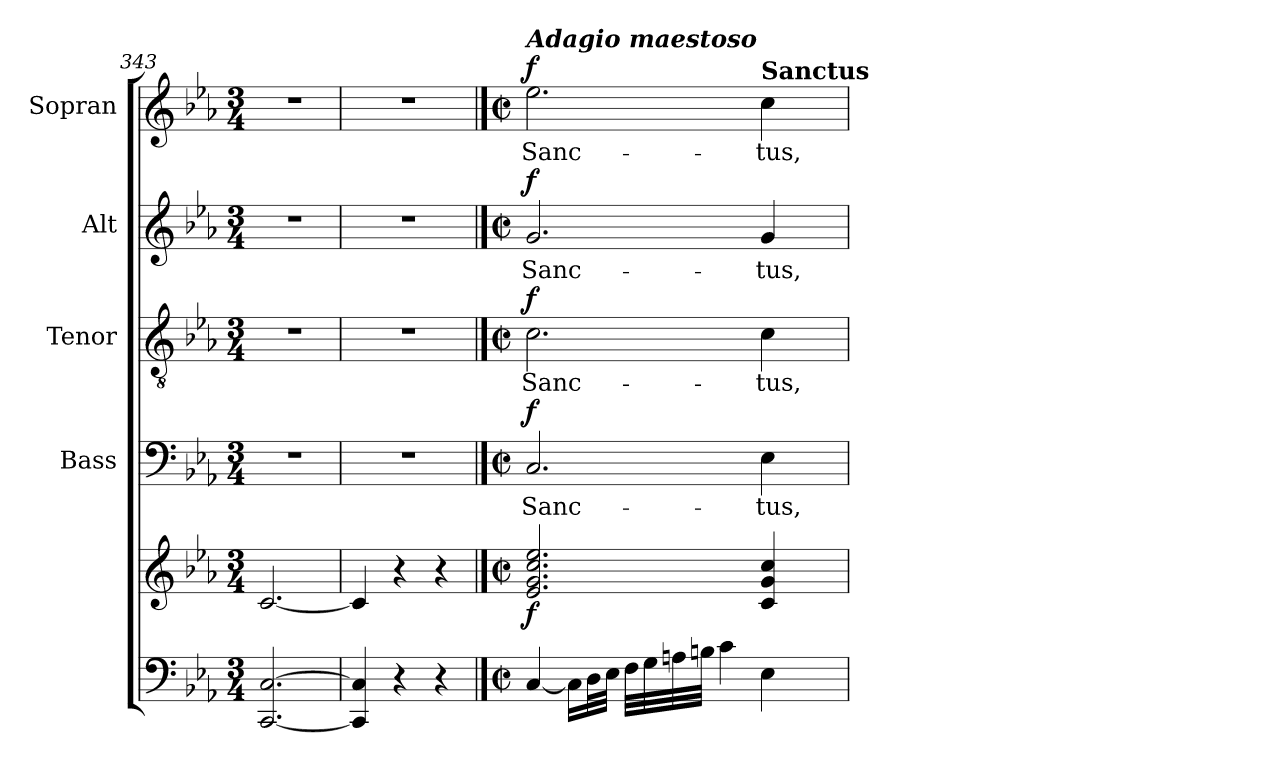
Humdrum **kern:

**kern	**kern	**dynam	**kern	**text	**dynam	**kern	**text	**dynam	**kern	**text	**dynam	**kern	**text	**dynam
*part5	*part5	*part5	*part4	*part4	*part4	*part3	*part3	*part3	*part2	*part2	*part2	*part1	*part1	*part1
*staff6	*staff5	*staff5/6	*staff4	*staff4	*staff4	*staff3	*staff3	*staff3	*staff2	*staff2	*staff2	*staff1	*staff1	*staff1
*	*	*	*I"Bass	*	*	*I"Tenor	*	*	*I"Alt	*	*	*I"Sopran	*	*
*	*	*	*I'B.	*	*	*I'T.	*	*	*I'A.	*	*	*I'S.	*	*
*clefF4	*clefG2	*	*clefF4	*	*	*clefGv2	*	*	*clefG2	*	*	*clefG2	*	*
*k[b-e-a-]	*k[b-e-a-]	*	*k[b-e-a-]	*	*	*k[b-e-a-]	*	*	*k[b-e-a-]	*	*	*k[b-e-a-]	*	*
*E-:	*E-:	*	*E-:	*	*	*E-:	*	*	*E-:	*	*	*E-:	*	*
*M3/4	*M3/4	*	*M3/4	*	*	*M3/4	*	*	*M3/4	*	*	*M3/4	*	*
=343	=343	=343	=343	=343	=343	=343	=343	=343	=343	=343	=343	=343	=343	=343
[2.CC/ [2.C/	[2.c/	.	2.r	.	.	2.r	.	.	2.r	.	.	2.r	.	.
=344	=344	=344	=344	=344	=344	=344	=344	=344	=344	=344	=344	=344	=344	=344
4CC/] 4C/]	4c/]	.	2.r	.	.	2.r	.	.	2.r	.	.	2.r	.	.
4r	4r	.	.	.	.	.	.	.	.	.	.	.	.	.
4r	4r	.	.	.	.	.	.	.	.	.	.	.	.	.
!!LO:PB:g=z
==345	==345	==345	==345	==345	==345	==345	==345	==345	==345	==345	==345	==345	==345	==345
*M2/2	*M2/2	*	*M2/2	*	*	*M2/2	*	*	*M2/2	*	*	*M2/2	*	*
*met(c|)	*met(c|)	*	*met(c|)	*	*	*met(c|)	*	*	*met(c|)	*	*	*met(c|)	*	*
!	!	!	!	!	!	!	!	!	!	!	!	!LO:TX:a:Bi:t=Adagio maestoso	!	!
!	!	!LO:DY:b	!	!LO:LY:b	!LO:DY:a	!	!LO:LY:b	!LO:DY:a	!	!LO:LY:b	!LO:DY:a	!	!LO:LY:b	!LO:DY:a
[4C/	2.e-/ 2.g/ 2.cc/ 2.ee-/	f	2.C/	Sanc-	f	2.c\	Sanc-	f	2.g/	Sanc-	f	2.ee-\	Sanc-	f
16C\LL]	.	.	.	.	.	.	.	.	.	.	.	.	.	.
32D\L	.	.	.	.	.	.	.	.	.	.	.	.	.	.
32E-\JJJ	.	.	.	.	.	.	.	.	.	.	.	.	.	.
32F\LLL	.	.	.	.	.	.	.	.	.	.	.	.	.	.
32G\	.	.	.	.	.	.	.	.	.	.	.	.	.	.
32An\	.	.	.	.	.	.	.	.	.	.	.	.	.	.
32Bn\JJJ	.	.	.	.	.	.	.	.	.	.	.	.	.	.
4c\	.	.	.	.	.	.	.	.	.	.	.	.	.	.
!	!	!	!	!	!	!	!	!	!	!	!	!LO:TX:a:B:t=Sanctus	!	!
!	!	!	!	!LO:LY:b	!	!	!LO:LY:b	!	!	!LO:LY:b	!	!	!LO:LY:b	!
4E-\	4c/ 4g/ 4cc/	.	4E-\	-tus,	.	4c\	-tus,	.	4g/	-tus,	.	4cc\	-tus,	.
=	=	=	=	=	=	=	=	=	=	=	=	=	=	=
*-	*-	*-	*-	*-	*-	*-	*-	*-	*-	*-	*-	*-	*-	*-
